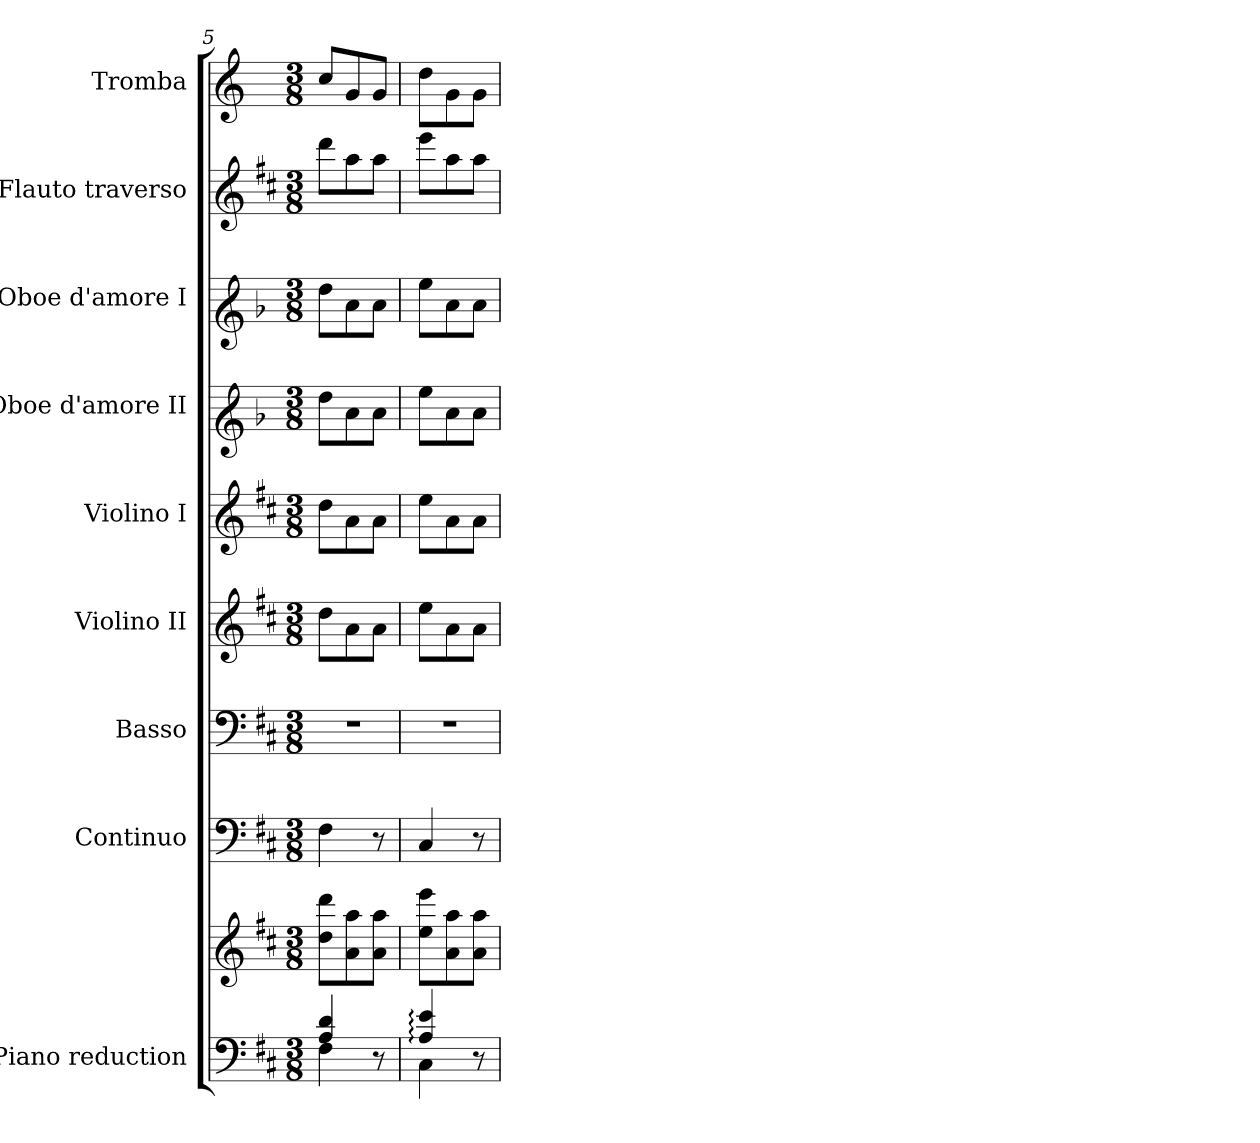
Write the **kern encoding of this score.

**kern	**kern	**kern	**kern	**kern	**kern	**kern	**kern	**kern	**kern
*part9	*part9	*part8	*part7	*part6	*part5	*part4	*part3	*part2	*part1
*staff10	*staff9	*staff8	*staff7	*staff6	*staff5	*staff4	*staff3	*staff2	*staff1
*I"Piano reduction	*	*I"Continuo	*I"Basso	*I"Violino II	*I"Violino I	*I"Oboe d'amore II	*I"Oboe d'amore I	*I"Flauto traverso	*I"Tromba
*I'Pno	*	*	*	*I'Vln	*I'Vln	*	*	*I'Fl	*
*clefF4	*clefG2	*clefF4	*clefF4	*clefG2	*clefG2	*clefG1	*clefG1	*clefG2	*clefG2
*	*	*	*	*	*	*ITrd2c3	*ITrd2c3	*	*ITrd-1c-2
*k[f#c#]	*k[f#c#]	*k[f#c#]	*k[f#c#]	*k[f#c#]	*k[f#c#]	*k[f#c#]	*k[f#c#]	*k[f#c#]	*k[f#c#]
*M3/8	*M3/8	*M3/8	*M3/8	*M3/8	*M3/8	*M3/8	*M3/8	*M3/8	*M3/8
=5	=5	=5	=5	=5	=5	=5	=5	=5	=5
*^	*	*	*	*	*	*	*	*	*
4A/ 4d/	4F#\	8dd\ 8ddd\L	4F#\	4.r	8dd\L	8dd\L	8dd\L	8dd\L	8ddd\L	8dd/L
.	.	8a\ 8aa\	.	.	8a\	8a\	8a\	8a\	8aa\	8a/
8r	8ryy	8a\ 8aa\J	8r	.	8a\J	8a\J	8a\J	8a\J	8aa\J	8a/J
=6	=6	=6	=6	=6	=6	=6	=6	=6	=6	=6
4A/: 4e/:	4C#\	8ee\ 8eee\L	4C#/	4.r	8ee\L	8ee\L	8ee\L	8ee\L	8eee\L	8ee\L
.	.	8a\ 8aa\	.	.	8a\	8a\	8a\	8a\	8aa\	8a\
8r	8ryy	8a\ 8aa\J	8r	.	8a\J	8a\J	8a\J	8a\J	8aa\J	8a\J
*v	*v	*	*	*	*	*	*	*	*	*
=	=	=	=	=	=	=	=	=	=
*-	*-	*-	*-	*-	*-	*-	*-	*-	*-
